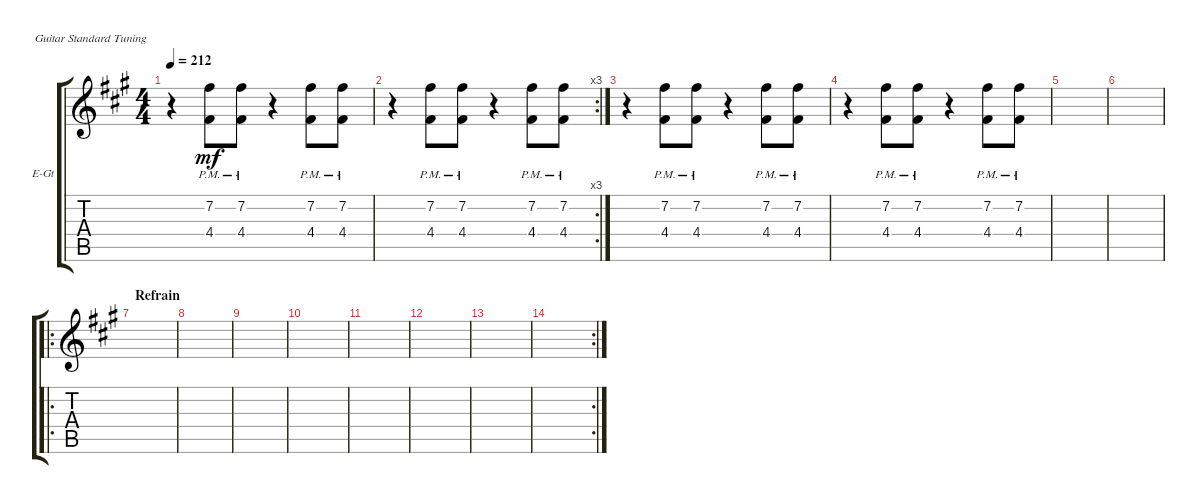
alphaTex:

\defaultSystemsLayout 4
\bracketExtendMode groupsimilarinstruments
\firstSystemTrackNameOrientation horizontal
\otherSystemsTrackNameOrientation horizontal
\track ("Electric Guitar" "E-Gt") {instrument electricguitarclean}
\staff {score tabs}
\tuning (E4 B3 G3 D3 A2 E2)
\ts (4 4)
\tempo 212
\clef g2
\scale
0.322751
\ks f#minor
r.4{dy mf} (4.4{pm} 7.2{pm}).8 (4.4{pm} 7.2{pm}).8 r.4 (4.4{pm} 7.2{pm}).8 (4.4{pm} 7.2{pm}).8 |
\rc 3
\scale
0.354497 r.4 (4.4{pm} 7.2{pm}).8 (4.4{pm} 7.2{pm}).8 r.4 (4.4{pm} 7.2{pm}).8 (4.4{pm} 7.2{pm}).8 |
\scale
0.322751 r.4 (4.4{pm} 7.2{pm}).8 (4.4{pm} 7.2{pm}).8 r.4 (4.4{pm} 7.2{pm}).8 (4.4{pm} 7.2{pm}).8 |
\scale
0.333333 r.4 (4.4{pm} 7.2{pm}).8 (4.4{pm} 7.2{pm}).8 r.4 (4.4{pm} 7.2{pm}).8 (4.4{pm} 7.2{pm}).8 |
\scale
0.333333 |
\scale
0.333333 |
\ro
\section ("" "Refrain")
\scale
0.374359 |
\scale
0.312821 |
\scale
0.312821 |
\scale
0.333333 |
\scale
0.333333 |
\scale
0.333333 |
\scale
0.303483 |
\rc 2
\scale
0.333333
